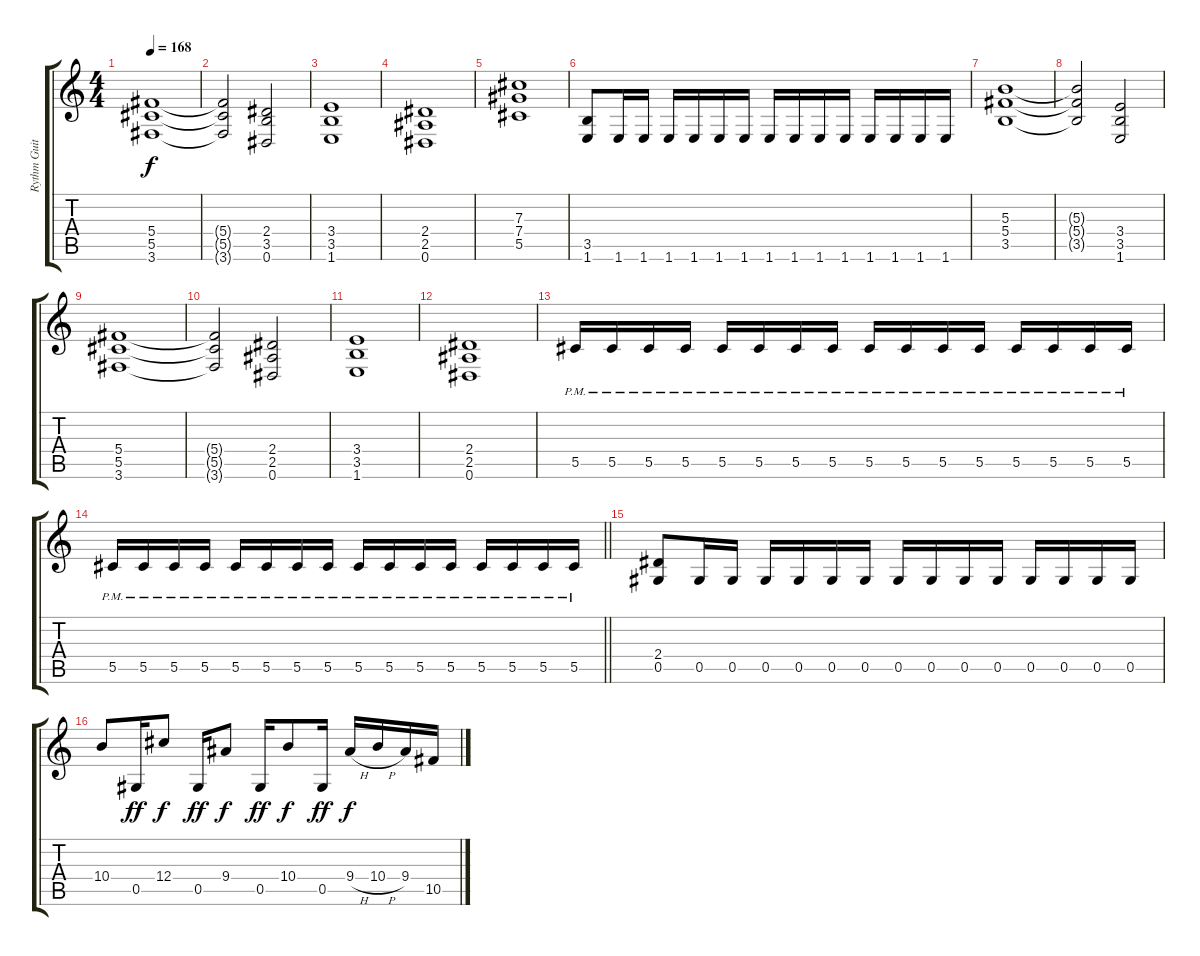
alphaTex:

\track ("Rythm Guitar" "Rythm Guit") {instrument distortionguitar}
\staff {score tabs}
\tuning (Eb4 Bb3 Gb3 Db3 Ab2 Eb2) {hide}
\ts (4 4)
\tempo 168
\clef g2
\ks c
(5.4 5.5 3.6).1{dy f} |
(5.4{t} 5.5{t} 3.6{t}).2 (2.4 3.5 0.6).2 |
(3.4 3.5 1.6).1 |
(2.4 2.5 0.6).1 |
(7.3 7.4 5.5).1 |
(3.5 1.6).8 1.6.16 1.6.16 1.6.16 1.6.16 1.6.16 1.6.16 1.6.16 1.6.16 1.6.16 1.6.16 1.6.16 1.6.16 1.6.16 1.6.16 |
(5.3 5.4 3.5).1 |
(5.3{t} 5.4{t} 3.5{t}).2 (3.4 3.5 1.6).2 |
(5.4 5.5 3.6).1 |
(5.4{t} 5.5{t} 3.6{t}).2 (2.4 2.5 0.6).2 |
(3.4 3.5 1.6).1 |
(2.4 2.5 0.6).1 |
5.5{pm}.16 5.5{pm}.16 5.5{pm}.16 5.5{pm}.16 5.5{pm}.16 5.5{pm}.16 5.5{pm}.16 5.5{pm}.16 5.5{pm}.16 5.5{pm}.16 5.5{pm}.16 5.5{pm}.16 5.5{pm}.16 5.5{pm}.16 5.5{pm}.16 5.5{pm}.16 |
\barLineRight lightlight
5.5{pm}.16 5.5{pm}.16 5.5{pm}.16 5.5{pm}.16 5.5{pm}.16 5.5{pm}.16 5.5{pm}.16 5.5{pm}.16 5.5{pm}.16 5.5{pm}.16 5.5{pm}.16 5.5{pm}.16 5.5{pm}.16 5.5{pm}.16 5.5{pm}.16 5.5{pm}.16 |
(2.4 0.5).8 0.5.16 0.5.16 0.5.16 0.5.16 0.5.16 0.5.16 0.5.16 0.5.16 0.5.16 0.5.16 0.5.16 0.5.16 0.5.16 0.5.16 |
10.4.8 0.5.16{dy ff} 12.4.8{dy f} 0.5.16{dy ff} 9.4.8{dy f} 0.5.16{dy ff} 10.4.8{dy f} 0.5.16{dy ff} 9.4{h}.16{dy f} 10.4{h}.16 9.4.16 10.5.16
